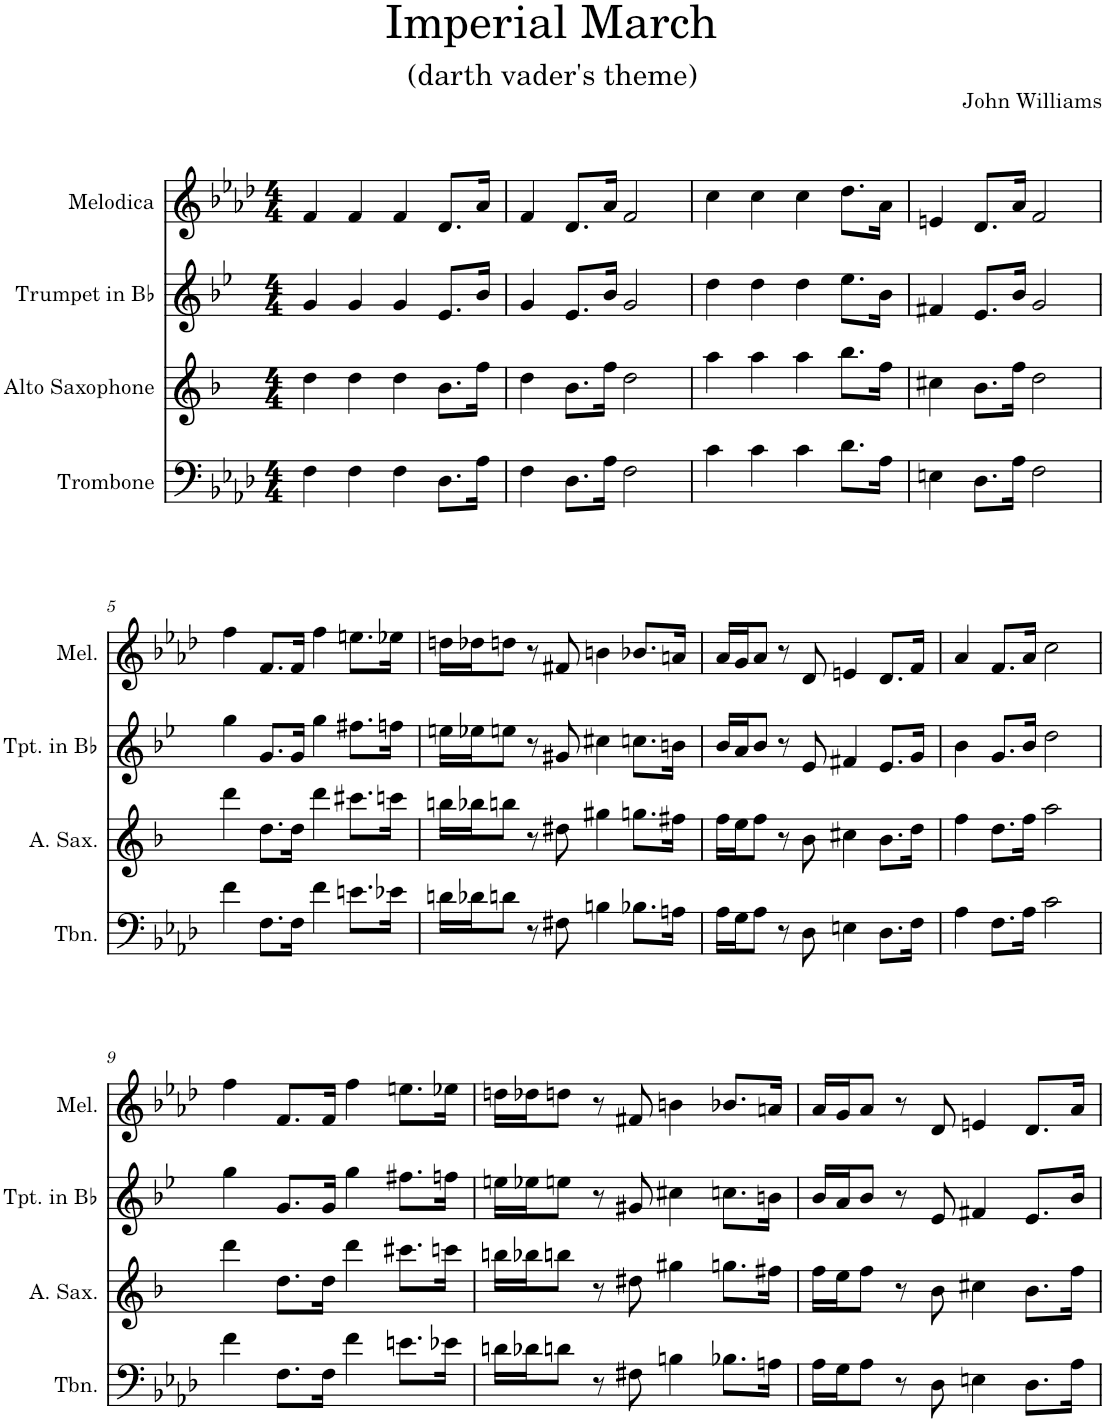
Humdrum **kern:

**kern	**kern	**kern	**kern
*part4	*part3	*part2	*part1
*staff4	*staff3	*staff2	*staff1
*I"Trombone	*I"Alto Saxophone	*I"Trumpet in Bb	*I"Melodica
*I'Tbn.	*I'A. Sax.	*I'Tpt. in Bb	*I'Mel.
*clefF4	*clefG2	*clefG2	*clefG2
*	*Trd5c9	*Trd1c2	*
*k[b-e-a-d-]	*k[b-]	*k[b-e-]	*k[b-e-a-d-]
*M4/4	*M4/4	*M4/4	*M4/4
=1	=1	=1	=1
4F\	4dd\	4g/	4f/
4F\	4dd\	4g/	4f/
4F\	4dd\	4g/	4f/
8.D-\L	8.b-\L	8.e-/L	8.d-/L
16A-\Jk	16ff\Jk	16b-/Jk	16a-/Jk
=2	=2	=2	=2
4F\	4dd\	4g/	4f/
8.D-\L	8.b-\L	8.e-/L	8.d-/L
16A-\Jk	16ff\Jk	16b-/Jk	16a-/Jk
2F\	2dd\	2g/	2f/
=3	=3	=3	=3
4c\	4aa\	4dd\	4cc\
4c\	4aa\	4dd\	4cc\
4c\	4aa\	4dd\	4cc\
8.d-\L	8.bb-\L	8.ee-\L	8.dd-\L
16A-\Jk	16ff\Jk	16b-\Jk	16a-\Jk
=4	=4	=4	=4
4En\	4cc#X\	4f#X/	4en/
8.D-\L	8.b-\L	8.e-/L	8.d-/L
16A-\Jk	16ff\Jk	16b-/Jk	16a-/Jk
2F\	2dd\	2g/	2f/
!!LO:LB:g=z
=5	=5	=5	=5
4f\	4ddd\	4gg\	4ff\
8.F\L	8.dd\L	8.g/L	8.f/L
16F\Jk	16dd\Jk	16g/Jk	16f/Jk
4f\	4ddd\	4gg\	4ff\
8.en\L	8.ccc#X\L	8.ff#X\L	8.een\L
16e-X\Jk	16cccn\Jk	16ffn\Jk	16ee-X\Jk
=6	=6	=6	=6
16dn\LL	16bbn\LL	16een\LL	16ddn\LL
16d-X\J	16bb-X\J	16ee-X\J	16dd-X\J
8dn\J	8bbn\J	8een\J	8ddn\J
8r	8r	8r	8r
8F#X\	8dd#X\	8g#X/	8f#X/
4Bn\	4gg#X\	4cc#X\	4bn\
8.B-X\L	8.ggn\L	8.ccn\L	8.b-X/L
16An\Jk	16ff#X\Jk	16bn\Jk	16an/Jk
=7	=7	=7	=7
16A-\LL	16ff\LL	16b-/LL	16a-/LL
16G\J	16ee\J	16a/J	16g/J
8A-\J	8ff\J	8b-/J	8a-/J
8r	8r	8r	8r
8D-\	8b-\	8e-/	8d-/
4En\	4cc#X\	4f#X/	4en/
8.D-\L	8.b-\L	8.e-/L	8.d-/L
16F\Jk	16dd\Jk	16g/Jk	16f/Jk
=8	=8	=8	=8
4A-\	4ff\	4b-\	4a-/
8.F\L	8.dd\L	8.g/L	8.f/L
16A-\Jk	16ff\Jk	16b-/Jk	16a-/Jk
2c\	2aa\	2dd\	2cc\
!!LO:LB:g=z
=9	=9	=9	=9
4f\	4ddd\	4gg\	4ff\
8.F\L	8.dd\L	8.g/L	8.f/L
16F\Jk	16dd\Jk	16g/Jk	16f/Jk
4f\	4ddd\	4gg\	4ff\
8.en\L	8.ccc#X\L	8.ff#X\L	8.een\L
16e-X\Jk	16cccn\Jk	16ffn\Jk	16ee-X\Jk
=10	=10	=10	=10
16dn\LL	16bbn\LL	16een\LL	16ddn\LL
16d-X\J	16bb-X\J	16ee-X\J	16dd-X\J
8dn\J	8bbn\J	8een\J	8ddn\J
8r	8r	8r	8r
8F#X\	8dd#X\	8g#X/	8f#X/
4Bn\	4gg#X\	4cc#X\	4bn\
8.B-X\L	8.ggn\L	8.ccn\L	8.b-X/L
16An\Jk	16ff#X\Jk	16bn\Jk	16an/Jk
=11	=11	=11	=11
16A-\LL	16ff\LL	16b-/LL	16a-/LL
16G\J	16ee\J	16a/J	16g/J
8A-\J	8ff\J	8b-/J	8a-/J
8r	8r	8r	8r
8D-\	8b-\	8e-/	8d-/
4En\	4cc#X\	4f#X/	4en/
8.D-\L	8.b-\L	8.e-/L	8.d-/L
16A-\Jk	16ff\Jk	16b-/Jk	16a-/Jk
=	=	=	=
*-	*-	*-	*-
